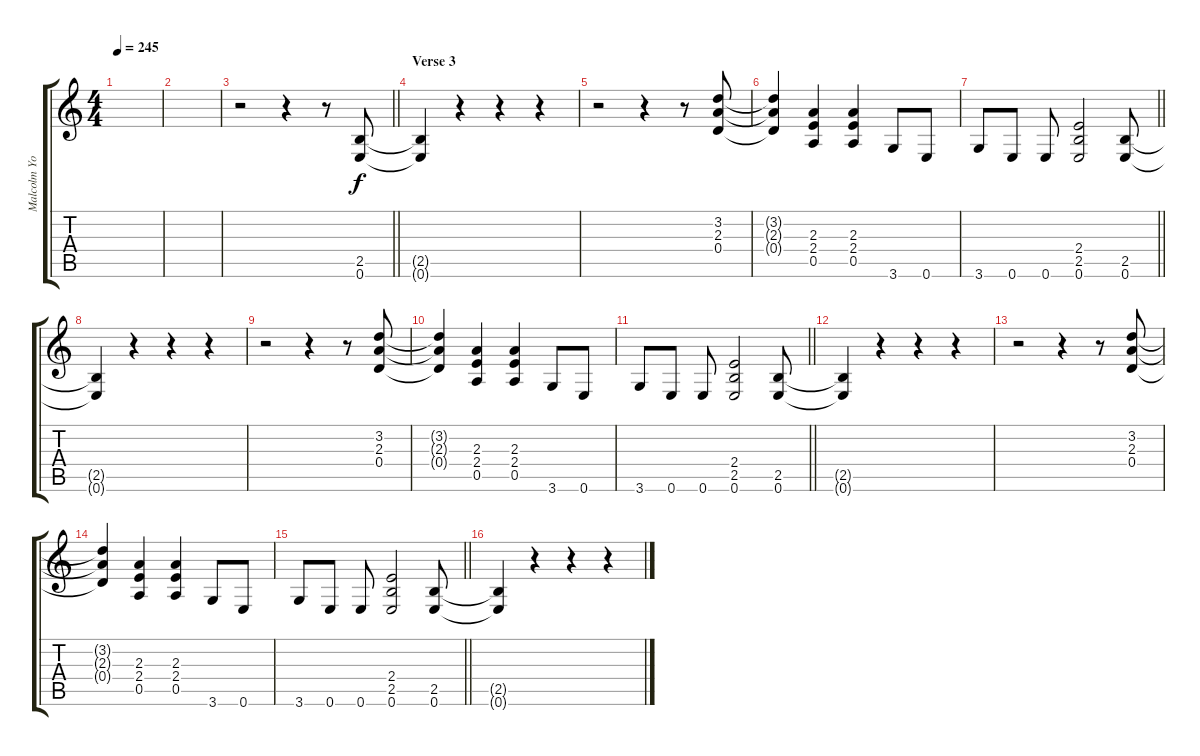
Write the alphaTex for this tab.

\track ("Malcolm Young" "Malcolm Yo") {instrument overdrivenguitar}
\staff {score tabs}
\tuning (E4 B3 G3 D3 A2 E2) {hide}
\ts (4 4)
\tempo 245
\clef g2
\ks c
|
|
\barLineRight lightlight
r.2 r.4 r.8 (2.5 0.6).8 |
\section ("" "Verse 3")
(2.5{t} 0.6{t}).4 r.4 r.4 r.4 |
r.2 r.4 r.8 (3.2 2.3 0.4).8 |
(3.2{t} 2.3{t} 0.4{t}).4 (2.3 2.4 0.5).4 (2.3 2.4 0.5).4 3.6.8 0.6.8 |
\barLineRight lightlight
3.6.8 0.6.8 0.6.8 (2.4 2.5 0.6).2 (2.5 0.6).8 |
(2.5{t} 0.6{t}).4 r.4 r.4 r.4 |
r.2 r.4 r.8 (3.2 2.3 0.4).8 |
(3.2{t} 2.3{t} 0.4{t}).4 (2.3 2.4 0.5).4 (2.3 2.4 0.5).4 3.6.8 0.6.8 |
\barLineRight lightlight
3.6.8 0.6.8 0.6.8 (2.4 2.5 0.6).2 (2.5 0.6).8 |
(2.5{t} 0.6{t}).4 r.4 r.4 r.4 |
r.2 r.4 r.8 (3.2 2.3 0.4).8 |
(3.2{t} 2.3{t} 0.4{t}).4 (2.3 2.4 0.5).4 (2.3 2.4 0.5).4 3.6.8 0.6.8 |
\barLineRight lightlight
3.6.8 0.6.8 0.6.8 (2.4 2.5 0.6).2 (2.5 0.6).8 |
(2.5{t} 0.6{t}).4 r.4 r.4 r.4
